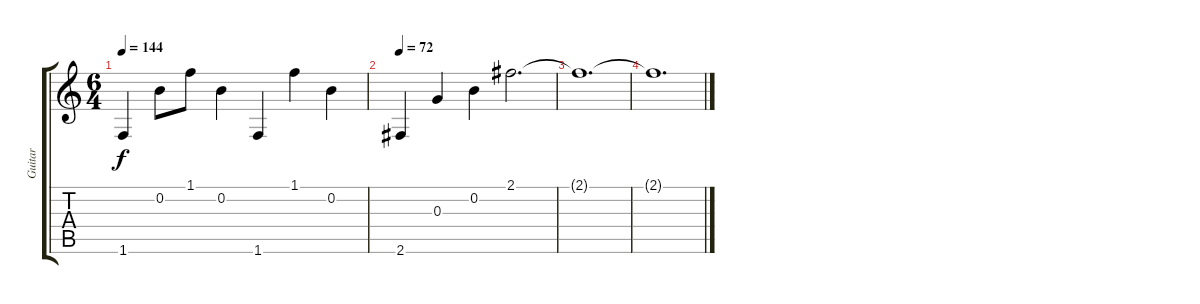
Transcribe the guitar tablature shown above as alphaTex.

\track ("Guitar" "Guitar") {instrument electricguitarclean}
\staff {score tabs}
\tuning (E4 B3 G3 D3 A2 E2) {hide}
\ts (6 4)
\tempo 144
\clef g2
\ks c
1.6.4{dy f} 0.2.8 1.1.8 0.2.4 1.6.4 1.1.4 0.2.4 |
\tempo 72
2.6.4{volume 0} 0.3.4 0.2.4 2.1.2{d} |
2.1{t}.1{d} |
2.1{t}.1{d}
